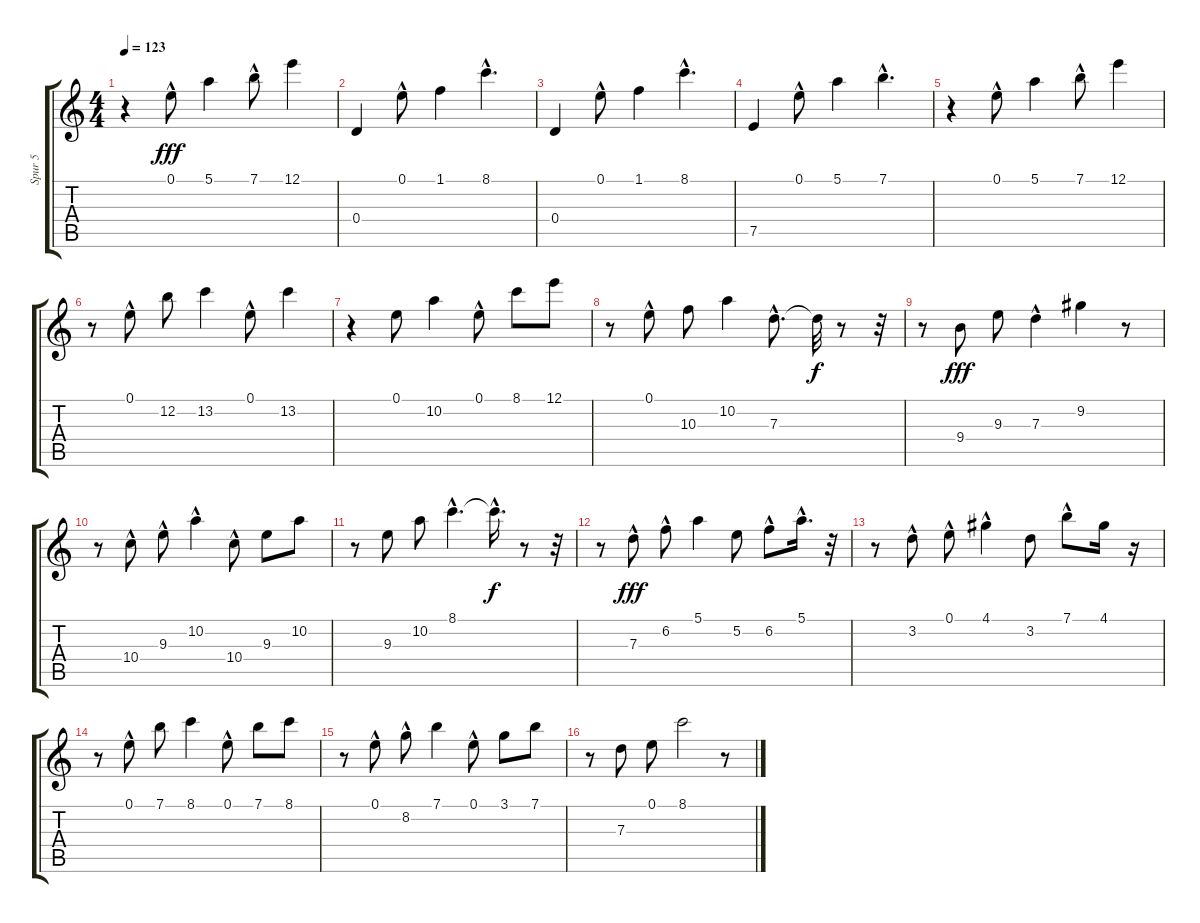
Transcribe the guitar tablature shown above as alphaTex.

\track ("Spur 5" "Spur 5") {instrument acousticguitarsteel}
\staff {score tabs}
\tuning (E4 B3 G3 D3 A2 E2) {hide}
\ts (4 4)
\tempo 123
\clef g2
\ks c
r.4{dy fff} 0.1{hac}.8 5.1.4 7.1{hac}.8 12.1.4 |
0.4.4 0.1{hac}.8 1.1.4 8.1{hac}.4{d} |
0.4.4 0.1{hac}.8 1.1.4 8.1{hac}.4{d} |
7.5.4 0.1{hac}.8 5.1.4 7.1{hac}.4{d} |
r.4 0.1{hac}.8 5.1.4 7.1{hac}.8 12.1.4 |
r.8 0.1{hac}.8 12.2.8 13.2.4 0.1{hac}.8 13.2.4 |
r.4 0.1.8 10.2.4 0.1{hac}.8 8.1.8 12.1.8 |
r.8 0.1{hac}.8 10.3.8 10.2.4 7.3{hac}.8{d} 7.3{t}.32{dy f} r.8 r.32 |
r.8 9.4.8{dy fff} 9.3.8 7.3{hac}.4 9.2.4 r.8 |
r.8 10.4{hac}.8 9.3{hac}.8 10.2{hac}.4 10.4{hac}.8 9.3.8 10.2.8 |
r.8 9.3.8 10.2.8 8.1{hac}.4{d} 8.1{hac t}.16{d dy f} r.8 r.32 |
r.8 7.3{hac}.8{dy fff} 6.2{hac}.8 5.1.4 5.2.8 6.2{hac}.8 5.1{hac}.16{d} r.32 |
r.8 3.2{hac}.8 0.1{hac}.8 4.1{hac}.4 3.2.8 7.1{hac}.8 4.1.16 r.16 |
r.8 0.1{hac}.8 7.1.8 8.1.4 0.1{hac}.8 7.1.8 8.1.8 |
r.8 0.1{hac}.8 8.2{hac}.8 7.1.4 0.1{hac}.8 3.1.8 7.1.8 |
r.8 7.3.8 0.1.8 8.1.2 r.8
